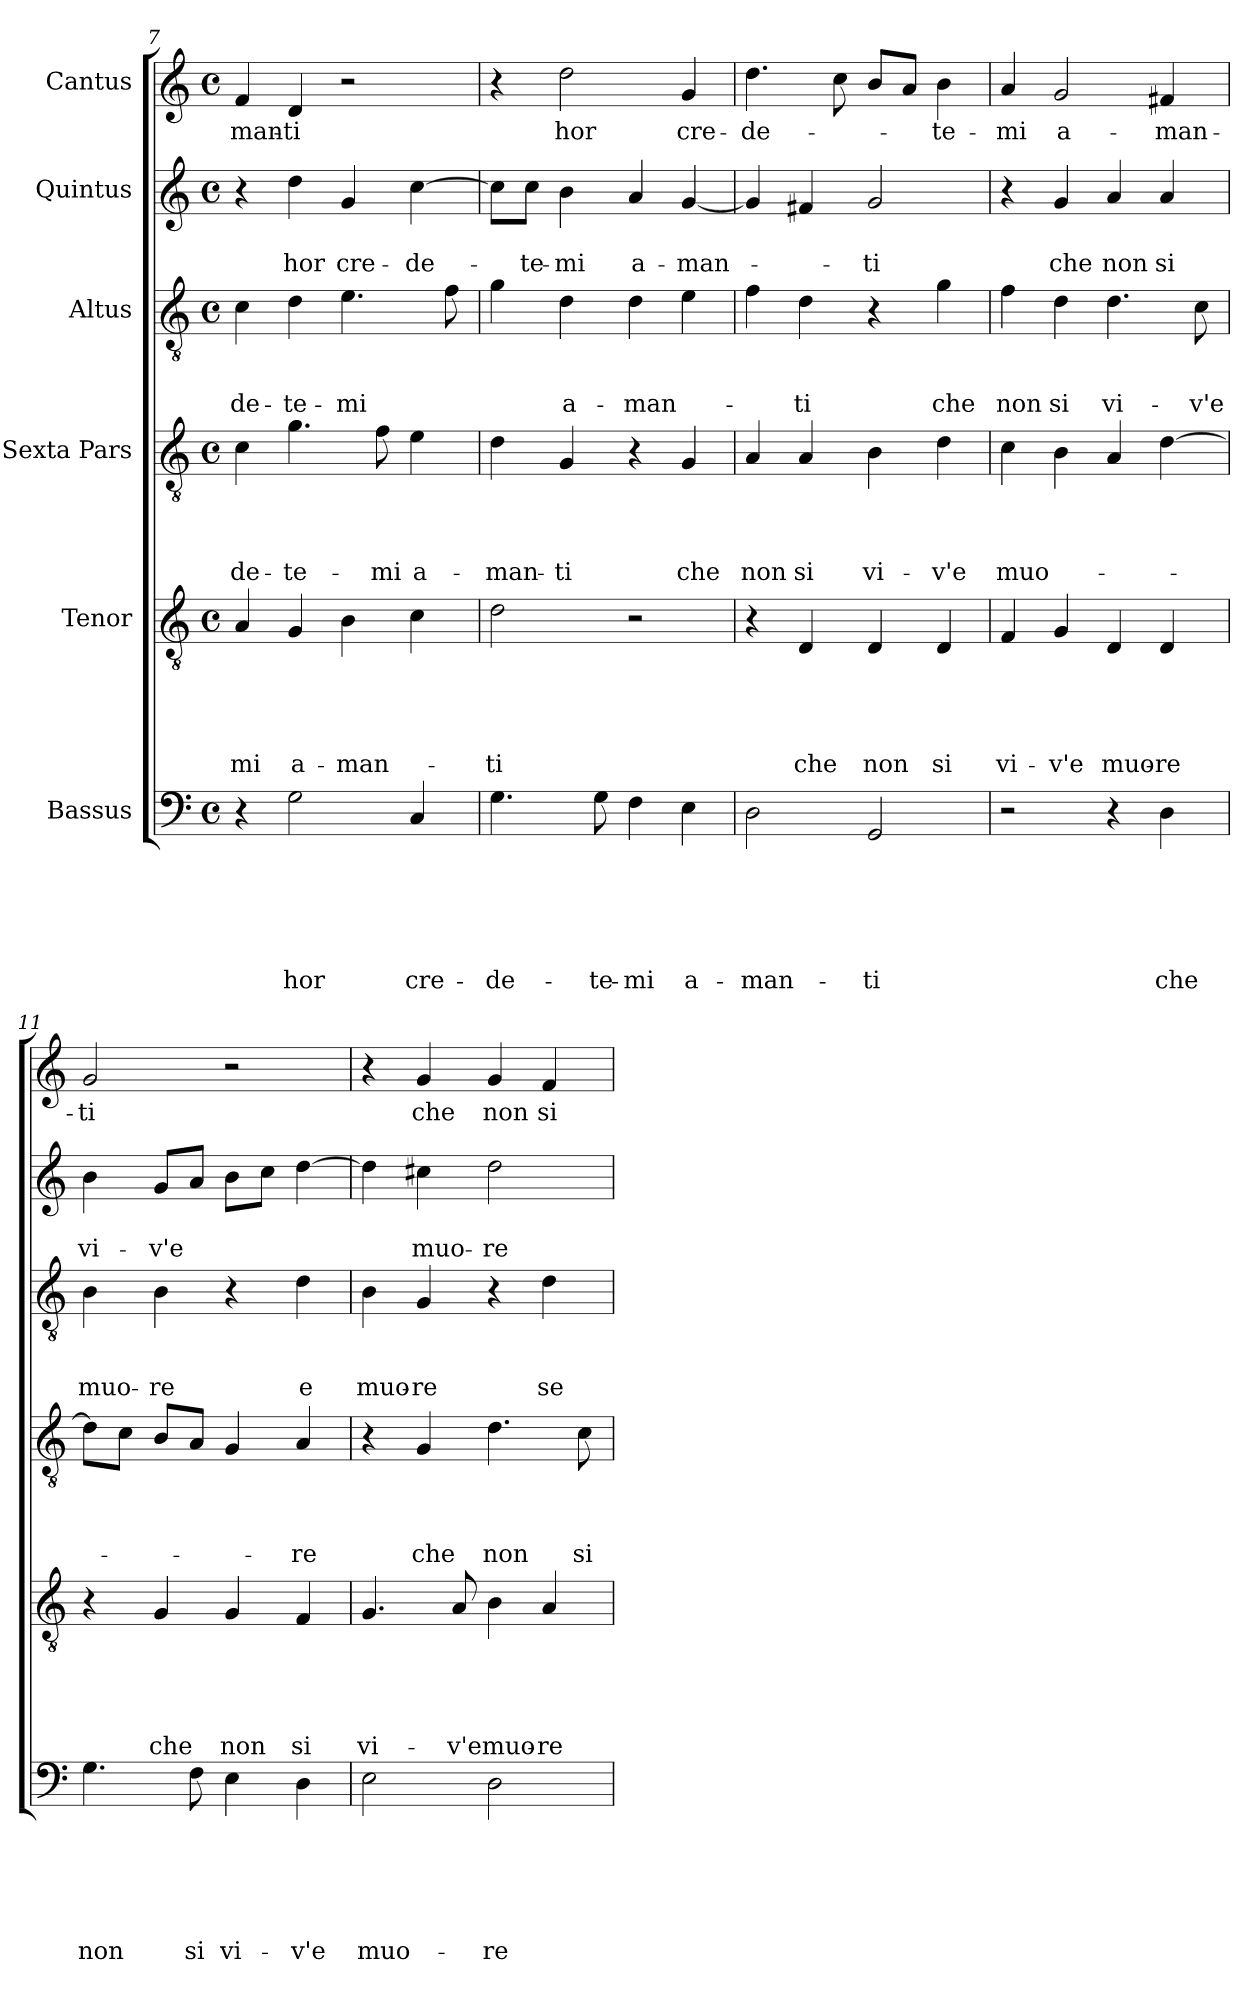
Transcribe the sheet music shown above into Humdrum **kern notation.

**kern	**text	**text	**text	**text	**text	**text	**kern	**text	**text	**text	**text	**text	**kern	**text	**text	**text	**text	**kern	**text	**text	**text	**kern	**text	**text	**kern	**text
*part6	*part6	*part6	*part6	*part6	*part6	*part6	*part5	*part5	*part5	*part5	*part5	*part5	*part4	*part4	*part4	*part4	*part4	*part3	*part3	*part3	*part3	*part2	*part2	*part2	*part1	*part1
*staff6	*staff6	*staff6	*staff6	*staff6	*staff6	*staff6	*staff5	*staff5	*staff5	*staff5	*staff5	*staff5	*staff4	*staff4	*staff4	*staff4	*staff4	*staff3	*staff3	*staff3	*staff3	*staff2	*staff2	*staff2	*staff1	*staff1
*I"Bassus	*	*	*	*	*	*	*I"Tenor	*	*	*	*	*	*I"Sexta Pars	*	*	*	*	*I"Altus	*	*	*	*I"Quintus	*	*	*I"Cantus	*
*clefF4	*	*	*	*	*	*	*clefGv2	*	*	*	*	*	*clefGv2	*	*	*	*	*clefGv2	*	*	*	*clefG2	*	*	*clefG2	*
*k[]	*	*	*	*	*	*	*k[]	*	*	*	*	*	*k[]	*	*	*	*	*k[]	*	*	*	*k[]	*	*	*k[]	*
*C:	*	*	*	*	*	*	*C:	*	*	*	*	*	*C:	*	*	*	*	*C:	*	*	*	*C:	*	*	*C:	*
*M4/4	*	*	*	*	*	*	*M4/4	*	*	*	*	*	*M4/4	*	*	*	*	*M4/4	*	*	*	*M4/4	*	*	*M4/4	*
*met(c)	*	*	*	*	*	*	*met(c)	*	*	*	*	*	*met(c)	*	*	*	*	*met(c)	*	*	*	*met(c)	*	*	*met(c)	*
=7	=7	=7	=7	=7	=7	=7	=7	=7	=7	=7	=7	=7	=7	=7	=7	=7	=7	=7	=7	=7	=7	=7	=7	=7	=7	=7
4r	.	.	.	.	.	.	4A/	.	.	.	.	-mi	4c\	.	.	.	-de-	4c\	.	.	-de-	4r	.	.	4f/	-man-
2G\	.	.	.	.	.	hor	4G/	.	.	.	.	a-	4.g\	.	.	.	-te-	4d\	.	.	-te-	4dd\	.	hor	4d/	-ti
.	.	.	.	.	.	.	4B\	.	.	.	.	-man-	.	.	.	.	.	4.e\	.	.	-mi	4g/	.	cre-	2r	.
.	.	.	.	.	.	.	.	.	.	.	.	.	8f\	.	.	.	-mi	.	.	.	.	.	.	.	.	.
4C/	.	.	.	.	.	cre-	4c\	.	.	.	.	.	4e\	.	.	.	a-	.	.	.	.	[4cc\	.	-de-	.	.
.	.	.	.	.	.	.	.	.	.	.	.	.	.	.	.	.	.	8f\	.	.	.	.	.	.	.	.
=8	=8	=8	=8	=8	=8	=8	=8	=8	=8	=8	=8	=8	=8	=8	=8	=8	=8	=8	=8	=8	=8	=8	=8	=8	=8	=8
4.G\	.	.	.	.	.	-de-	2d\	.	.	.	.	-ti	4d\	.	.	.	-man-	4g\	.	.	.	8cc\L]	.	.	4r	.
.	.	.	.	.	.	.	.	.	.	.	.	.	.	.	.	.	.	.	.	.	.	8cc\J	.	-te-	.	.
.	.	.	.	.	.	.	.	.	.	.	.	.	4G/	.	.	.	-ti	4d\	.	.	a-	4b\	.	-mi	2dd\	hor
8G\	.	.	.	.	.	-te-	.	.	.	.	.	.	.	.	.	.	.	.	.	.	.	.	.	.	.	.
4F\	.	.	.	.	.	-mi	2r	.	.	.	.	.	4r	.	.	.	.	4d\	.	.	-man-	4a/	.	a-	.	.
4E\	.	.	.	.	.	a-	.	.	.	.	.	.	4G/	.	.	.	che	4e\	.	.	.	[4g/	.	-man-	4g/	cre-
!!LO:LB:g=z
=9	=9	=9	=9	=9	=9	=9	=9	=9	=9	=9	=9	=9	=9	=9	=9	=9	=9	=9	=9	=9	=9	=9	=9	=9	=9	=9
2D\	.	.	.	.	.	-man-	4r	.	.	.	.	.	4A/	.	.	.	non	4f\	.	.	.	4g/]	.	.	4.dd\	-de-
.	.	.	.	.	.	.	4D/	.	.	.	.	che	4A/	.	.	.	si	4d\	.	.	-ti	4f#X/	.	.	.	.
.	.	.	.	.	.	.	.	.	.	.	.	.	.	.	.	.	.	.	.	.	.	.	.	.	8cc\	.
2GG/	.	.	.	.	.	-ti	4D/	.	.	.	.	non	4B\	.	.	.	vi-	4r	.	.	.	2g/	.	-ti	8b/L	.
.	.	.	.	.	.	.	.	.	.	.	.	.	.	.	.	.	.	.	.	.	.	.	.	.	8a/J	.
.	.	.	.	.	.	.	4D/	.	.	.	.	si	4d\	.	.	.	-v'e	4g\	.	.	che	.	.	.	4b\	-te-
=10	=10	=10	=10	=10	=10	=10	=10	=10	=10	=10	=10	=10	=10	=10	=10	=10	=10	=10	=10	=10	=10	=10	=10	=10	=10	=10
2r	.	.	.	.	.	.	4F/	.	.	.	.	vi-	4c\	.	.	.	muo-	4f\	.	.	non	4r	.	.	4a/	-mi
.	.	.	.	.	.	.	4G/	.	.	.	.	-v'e	4B\	.	.	.	.	4d\	.	.	si	4g/	.	che	2g/	a-
4r	.	.	.	.	.	.	4D/	.	.	.	.	muo-	4A/	.	.	.	.	4.d\	.	.	vi-	4a/	.	non	.	.
4D\	.	.	.	.	.	che	4D/	.	.	.	.	-re	[4d\	.	.	.	.	.	.	.	.	4a/	.	si	4f#/	-man-
.	.	.	.	.	.	.	.	.	.	.	.	.	.	.	.	.	.	8c\	.	.	-v'e	.	.	.	.	.
=11	=11	=11	=11	=11	=11	=11	=11	=11	=11	=11	=11	=11	=11	=11	=11	=11	=11	=11	=11	=11	=11	=11	=11	=11	=11	=11
4.G\	.	.	.	.	.	non	4r	.	.	.	.	.	8d\L]	.	.	.	.	4B\	.	.	muo-	4b\	.	vi-	2g/	-ti
.	.	.	.	.	.	.	.	.	.	.	.	.	8c\J	.	.	.	.	.	.	.	.	.	.	.	.	.
.	.	.	.	.	.	.	4G/	.	.	.	.	che	8B/L	.	.	.	.	4B\	.	.	-re	8g/L	.	-v'e	.	.
8F\	.	.	.	.	.	si	.	.	.	.	.	.	8A/J	.	.	.	.	.	.	.	.	8a/J	.	.	.	.
4E\	.	.	.	.	.	vi-	4G/	.	.	.	.	non	4G/	.	.	.	.	4r	.	.	.	8b\L	.	.	2r	.
.	.	.	.	.	.	.	.	.	.	.	.	.	.	.	.	.	.	.	.	.	.	8cc\J	.	.	.	.
4D\	.	.	.	.	.	-v'e	4F/	.	.	.	.	si	4A/	.	.	.	-re	4d\	.	.	e	[4dd\	.	.	.	.
!!LO:PB:g=z
=12	=12	=12	=12	=12	=12	=12	=12	=12	=12	=12	=12	=12	=12	=12	=12	=12	=12	=12	=12	=12	=12	=12	=12	=12	=12	=12
2E\	.	.	.	.	.	muo-	4.G/	.	.	.	.	vi-	4r	.	.	.	.	4B\	.	.	muo-	4dd\]	.	.	4r	.
.	.	.	.	.	.	.	.	.	.	.	.	.	4G/	.	.	.	che	4G/	.	.	-re	4cc#X\	.	muo-	4g/	che
.	.	.	.	.	.	.	8A/	.	.	.	.	-v'e	.	.	.	.	.	.	.	.	.	.	.	.	.	.
2D\	.	.	.	.	.	-re	4B\	.	.	.	.	muo-	4.d\	.	.	.	non	4r	.	.	.	2dd\	.	-re	4g/	non
.	.	.	.	.	.	.	4A/	.	.	.	.	-re	.	.	.	.	.	4d\	.	.	se	.	.	.	4f/	si
.	.	.	.	.	.	.	.	.	.	.	.	.	8c\	.	.	.	si	.	.	.	.	.	.	.	.	.
=	=	=	=	=	=	=	=	=	=	=	=	=	=	=	=	=	=	=	=	=	=	=	=	=	=	=
*-	*-	*-	*-	*-	*-	*-	*-	*-	*-	*-	*-	*-	*-	*-	*-	*-	*-	*-	*-	*-	*-	*-	*-	*-	*-	*-
